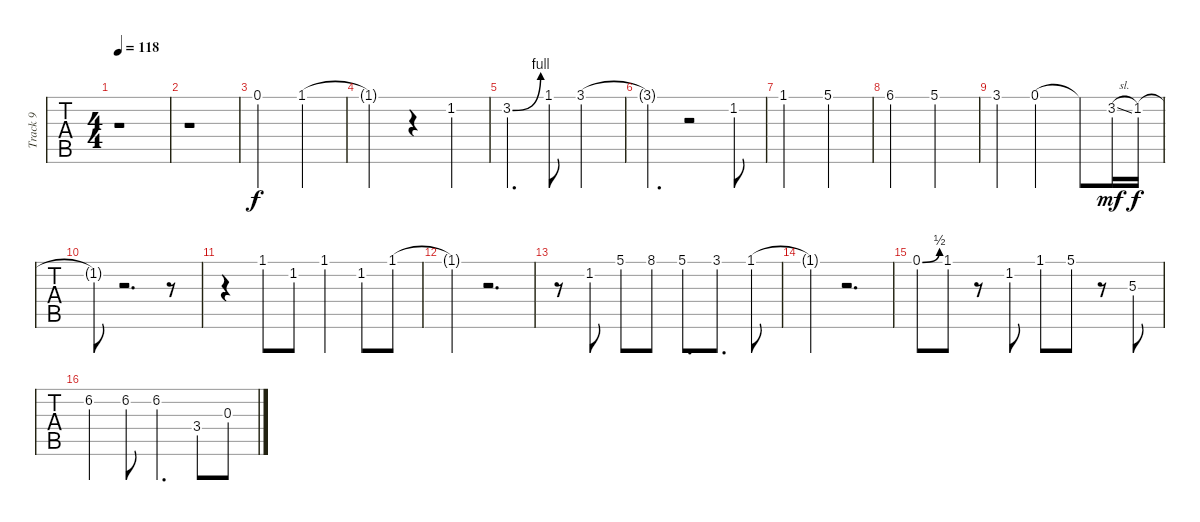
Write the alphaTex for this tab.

\track ("Track 9" "Track 9") {instrument lead2sawtooth}
\staff {tabs}
\tuning (E4 B3 G3 D3 A2 E2) {hide}
\ts (4 4)
\tempo 118
\clef g2
\ks c
r.1{dy f} |
r.1 |
0.1.2 1.1.2 |
1.1{t}.2 r.4 1.2.4 |
3.2{be (bend 0 0 60 4)}.4{d} 1.1.8 3.1.2 |
3.1{t}.4{d} r.2 1.2.8 |
1.1.2 5.1.2 |
6.1.2 5.1.2 |
3.1.4 0.1.2 0.1{t}.8 3.2{sl}.16{dy mf} 1.2.16{dy f} |
1.2{t}.8 r.2{d} r.8 |
r.4 1.1.8 1.2.8 1.1.4 1.2.8 1.1.8 |
1.1{t}.4 r.2{d} |
r.8 1.2.8 5.1.8 8.1.8 5.1.8{d} 3.1.8{d} 1.1.8 |
1.1{t}.4 r.2{d} |
0.1{be (bend 0 0 60 2)}.8 1.1.8 r.8 1.2.8 1.1.8 5.1.8 r.8 5.3.8 |
6.2.4 6.2.8 6.2.4{d} 3.4.8 0.3.8
